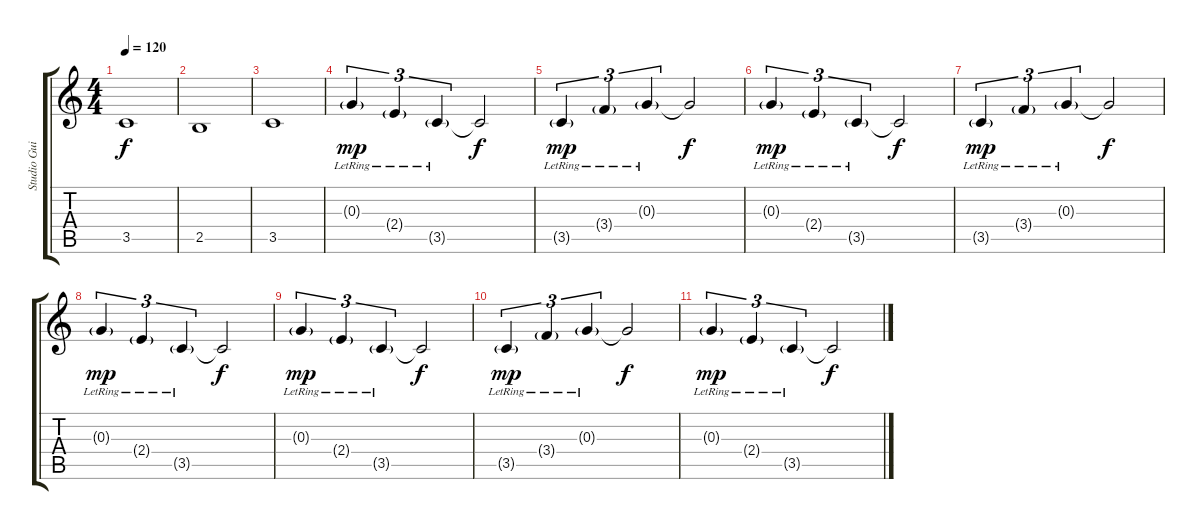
\track ("Studio Guitar II (Oscar)" "Studio Gui") {instrument electricguitarclean}
\staff {score tabs}
\tuning (E4 B3 G3 D3 A2 E2) {hide}
\ts (4 4)
\tempo 120
\clef g2
\ks c
3.5.1{dy f} |
2.5.1 |
3.5.1 |
0.3{g lr}.4{tu (3 2) dy mp} 2.4{g lr}.4{tu (3 2)} 3.5{g lr}.4{tu (3 2)} 3.5{t}.2{dy f} |
3.5{g lr}.4{tu (3 2) dy mp} 3.4{g lr}.4{tu (3 2)} 0.3{g lr}.4{tu (3 2)} 0.3{t}.2{dy f} |
0.3{g lr}.4{tu (3 2) dy mp} 2.4{g lr}.4{tu (3 2)} 3.5{g lr}.4{tu (3 2)} 3.5{t}.2{dy f} |
3.5{g lr}.4{tu (3 2) dy mp} 3.4{g lr}.4{tu (3 2)} 0.3{g lr}.4{tu (3 2)} 0.3{t}.2{dy f} |
0.3{g lr}.4{tu (3 2) dy mp} 2.4{g lr}.4{tu (3 2)} 3.5{g lr}.4{tu (3 2)} 3.5{t}.2{dy f} |
0.3{g lr}.4{tu (3 2) dy mp} 2.4{g lr}.4{tu (3 2)} 3.5{g lr}.4{tu (3 2)} 3.5{t}.2{dy f} |
3.5{g lr}.4{tu (3 2) dy mp} 3.4{g lr}.4{tu (3 2)} 0.3{g lr}.4{tu (3 2)} 0.3{t}.2{dy f} |
0.3{g lr}.4{tu (3 2) dy mp} 2.4{g lr}.4{tu (3 2)} 3.5{g lr}.4{tu (3 2)} 3.5{t}.2{dy f}
